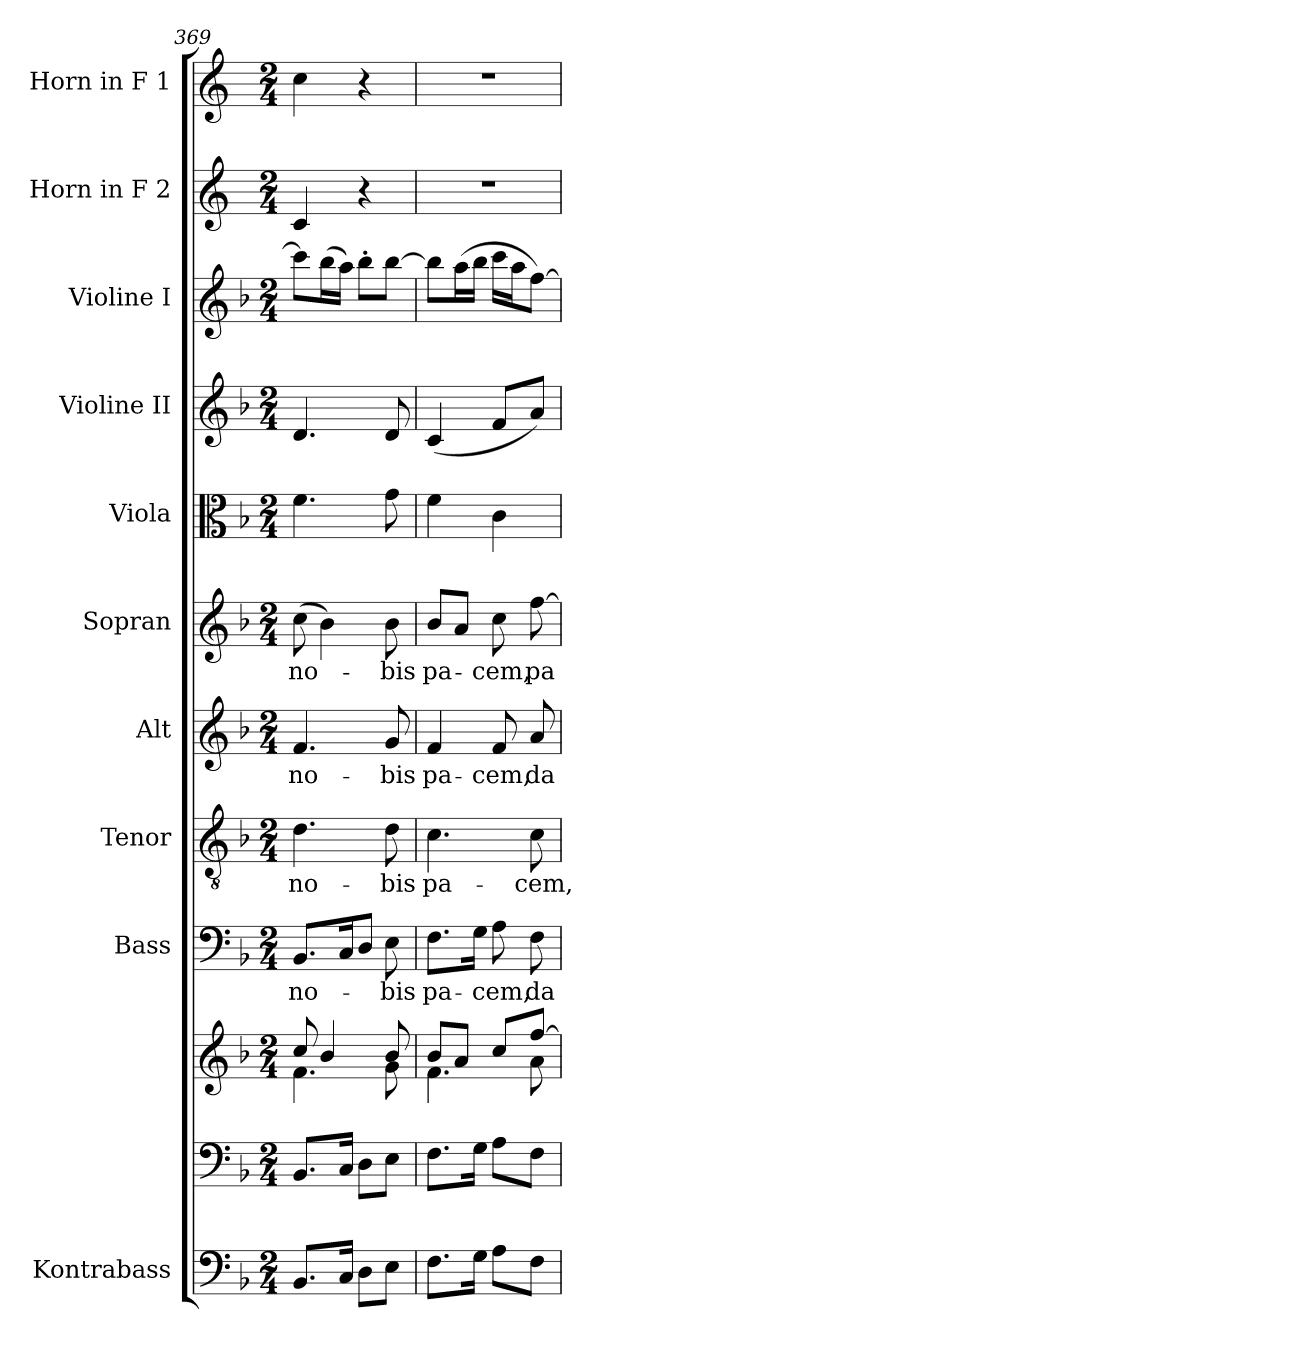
**kern	**kern	**kern	**kern	**text	**kern	**text	**kern	**text	**kern	**text	**kern	**kern	**kern	**kern	**kern
*part11	*part10	*part10	*part9	*part9	*part8	*part8	*part7	*part7	*part6	*part6	*part5	*part4	*part3	*part2	*part1
*staff12	*staff11	*staff10	*staff9	*staff9	*staff8	*staff8	*staff7	*staff7	*staff6	*staff6	*staff5	*staff4	*staff3	*staff2	*staff1
*I"Kontrabass	*	*	*I"Bass	*	*I"Tenor	*	*I"Alt	*	*I"Sopran	*	*I"Viola	*I"Violine II	*I"Violine I	*I"Horn in F 2	*I"Horn in F 1
*I'Kb.	*	*	*I'B	*	*I'T	*	*I'A	*	*I'S	*	*I'Vla.	*I'Vl. II	*I'Vl. I	*I'Hrn. 2	*I'Hrn. 1
*clefF4	*clefF4	*clefG2	*clefF4	*	*clefGv2	*	*clefG2	*	*clefG2	*	*clefC3	*clefG2	*clefG2	*clefG2	*clefG2
*ITrd7c12	*	*	*	*	*	*	*	*	*	*	*	*	*	*ITrd4c7	*ITrd4c7
*k[b-]	*k[b-]	*k[b-]	*k[b-]	*	*k[b-]	*	*k[b-]	*	*k[b-]	*	*k[b-]	*k[b-]	*k[b-]	*k[b-]	*k[b-]
*F:	*F:	*F:	*F:	*	*F:	*	*F:	*	*F:	*	*F:	*F:	*F:	*F:	*F:
*M2/4	*M2/4	*M2/4	*M2/4	*	*M2/4	*	*M2/4	*	*M2/4	*	*M2/4	*M2/4	*M2/4	*M2/4	*M2/4
=369	=369	=369	=369	=369	=369	=369	=369	=369	=369	=369	=369	=369	=369	=369	=369
*	*	*^	*	*	*	*	*	*	*	*	*	*	*	*	*
!	!	!	!	!	!LO:LY:b	!	!LO:LY:b	!	!LO:LY:b	!	!LO:LY:b	!	!	!	!	!
8.BBB-/L	8.BB-/L	8cc/	4.f\	8.BB-/L	no-	4.d\	no-	4.f/	no-	(>8cc\	no-	4.f\	4.d/	8ccc\L]	4F/	4f\
.	.	4b-/	.	.	.	.	.	.	.	4b-\)	.	.	.	(>16bb-\L	.	.
16CC/Jk	16C/Jk	.	.	16C/k	.	.	.	.	.	.	.	.	.	16aa\JJ)	.	.
8DD\L	8D\L	.	.	8D/J	.	.	.	.	.	.	.	.	.	8bb-'>\L	4r	4r
!	!	!	!	!	!LO:LY:b	!	!LO:LY:b	!	!LO:LY:b	!	!LO:LY:b	!	!	!	!	!
8EE\J	8E\J	8b-/	8g\	8E\	-bis	8d\	-bis	8g/	-bis	8b-\	-bis	8g\	8d/	[8bb-\J	.	.
!!LO:PB:g=z
=370	=370	=370	=370	=370	=370	=370	=370	=370	=370	=370	=370	=370	=370	=370	=370	=370
!	!	!	!	!	!LO:LY:b	!	!LO:LY:b	!	!LO:LY:b	!	!LO:LY:b	!	!	!	!	!
8.FF\L	8.F\L	8b-/L	4.f\	8.F\L	pa-	4.c\	pa-	4f/	pa-	8b-/L	pa-	4f\	(<4c/	8bb-\L]	2r	2r
.	.	8a/J	.	.	.	.	.	.	.	8a/J	.	.	.	(>16aa\L	.	.
16GG\Jk	16G\Jk	.	.	16G\Jk	.	.	.	.	.	.	.	.	.	16bb-\JJ	.	.
!	!	!	!	!	!LO:LY:b	!	!	!	!LO:LY:b	!	!LO:LY:b	!	!	!	!	!
8AA\L	8A\L	8cc/L	.	8A\	-cem,	.	.	8f/	-cem,	8cc\	-cem,	4c\	8f/L	16ccc\LL	.	.
.	.	.	.	.	.	.	.	.	.	.	.	.	.	16aa\J	.	.
!	!	!	!	!	!LO:LY:b	!	!LO:LY:b	!	!LO:LY:b	!	!LO:LY:b	!	!	!	!	!
8FF\J	8F\J	[>8ff/J	8a\	8F\	da	8c\	-cem,	8a/	da	[8ff\	pa-	.	8a/J)	[8ff\J)	.	.
*	*	*v	*v	*	*	*	*	*	*	*	*	*	*	*	*	*
=	=	=	=	=	=	=	=	=	=	=	=	=	=	=	=
*-	*-	*-	*-	*-	*-	*-	*-	*-	*-	*-	*-	*-	*-	*-	*-
